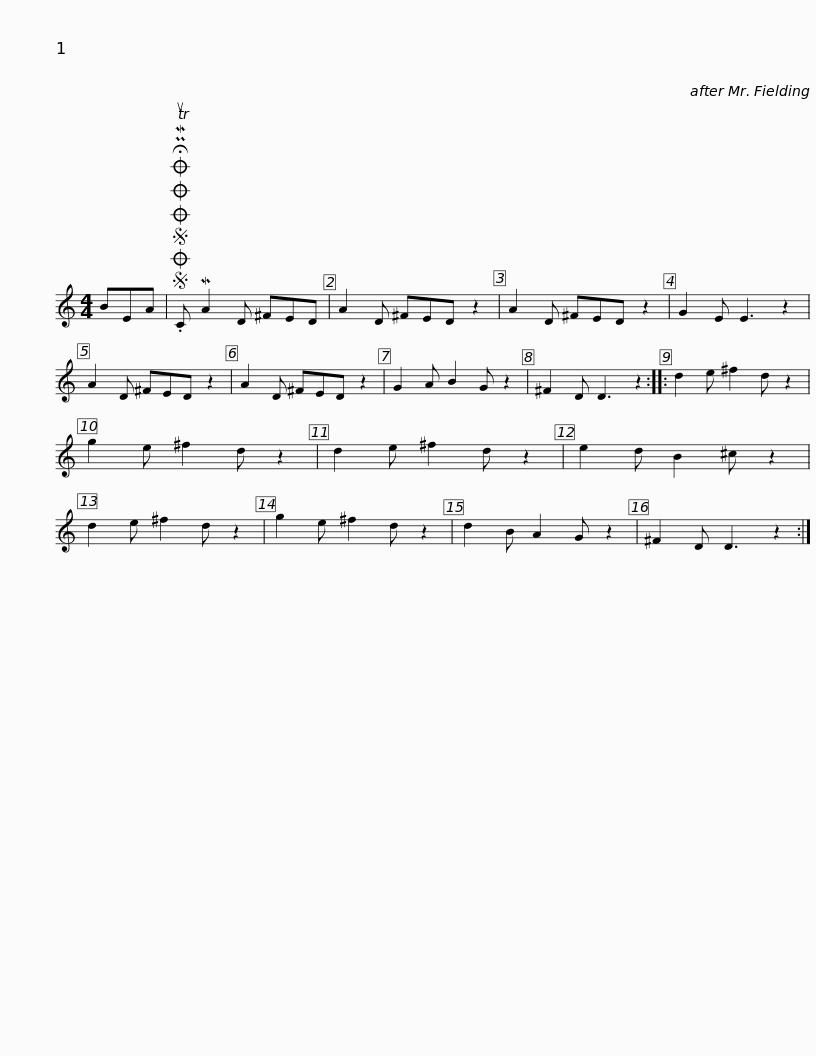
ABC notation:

X:1
L:1/8
M:4/4
I:linebreak $
K:C
V:1 treble
V:1
 BEA |SOSOOO .!fermata!PMTuC MA2 D ^FED | A2 D ^FED z2 | A2 D ^FED z2 | G2 E E3 z2 | %5
 A2 D ^FED z2 | A2 D ^FED z2 |$ G2 A B2 G z2 | ^F2 D D3 z2 :: d2 e ^f2 d z2 | %10
 g2 e ^f2 d z2 | d2 e ^f2 d z2 | e2 d B2 ^c z2 | d2 e ^f2 d z2 | g2 e ^f2 d z2 |$ %15
 d2 B A2 G z2 | ^F2 D D3 z2 :| %17
